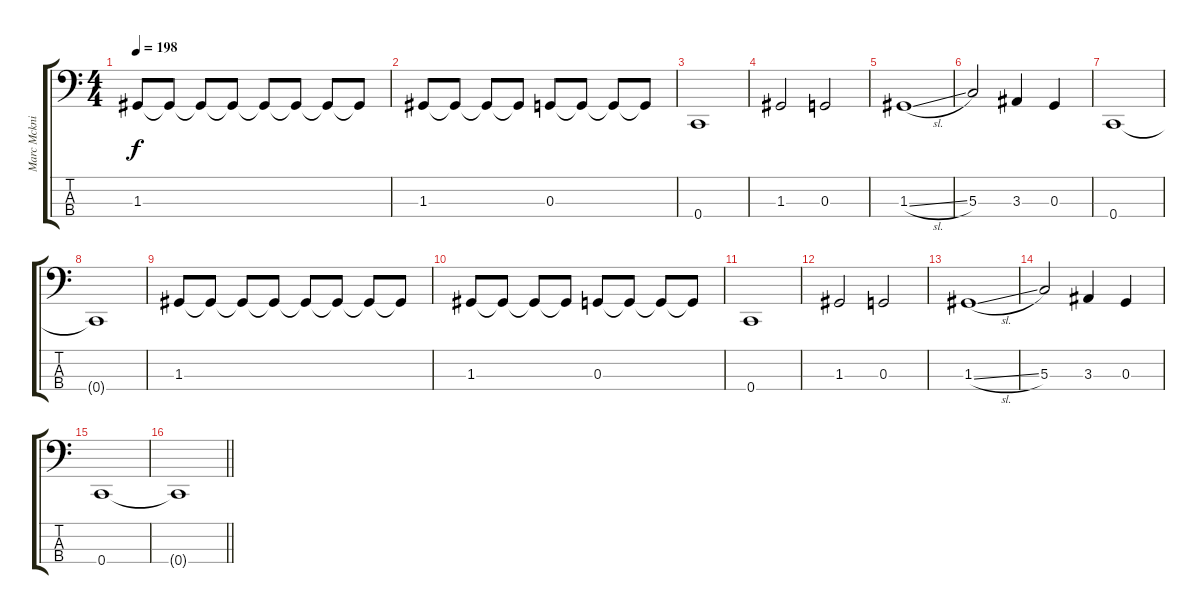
\track ("Marc Mcknight" "Marc Mckni") {instrument electricbassfinger}
\staff {score tabs}
\tuning (F2 C2 G1 C1) {hide}
\ts (4 4)
\tempo 198
\clef f4
\ks c
1.3.8{dy f} 1.3{t}.8 1.3{t}.8 1.3{t}.8 1.3{t}.8 1.3{t}.8 1.3{t}.8 1.3{t}.8 |
1.3.8 1.3{t}.8 1.3{t}.8 1.3{t}.8 0.3.8 0.3{t}.8 0.3{t}.8 0.3{t}.8 |
0.4.1 |
1.3.2 0.3.2 |
1.3{sl}.1 |
5.3.2 3.3.4 0.3.4 |
0.4.1 |
0.4{t}.1 |
1.3.8 1.3{t}.8 1.3{t}.8 1.3{t}.8 1.3{t}.8 1.3{t}.8 1.3{t}.8 1.3{t}.8 |
1.3.8 1.3{t}.8 1.3{t}.8 1.3{t}.8 0.3.8 0.3{t}.8 0.3{t}.8 0.3{t}.8 |
0.4.1 |
1.3.2 0.3.2 |
1.3{sl}.1 |
5.3.2 3.3.4 0.3.4 |
0.4.1 |
\barLineRight lightlight
0.4{t}.1
